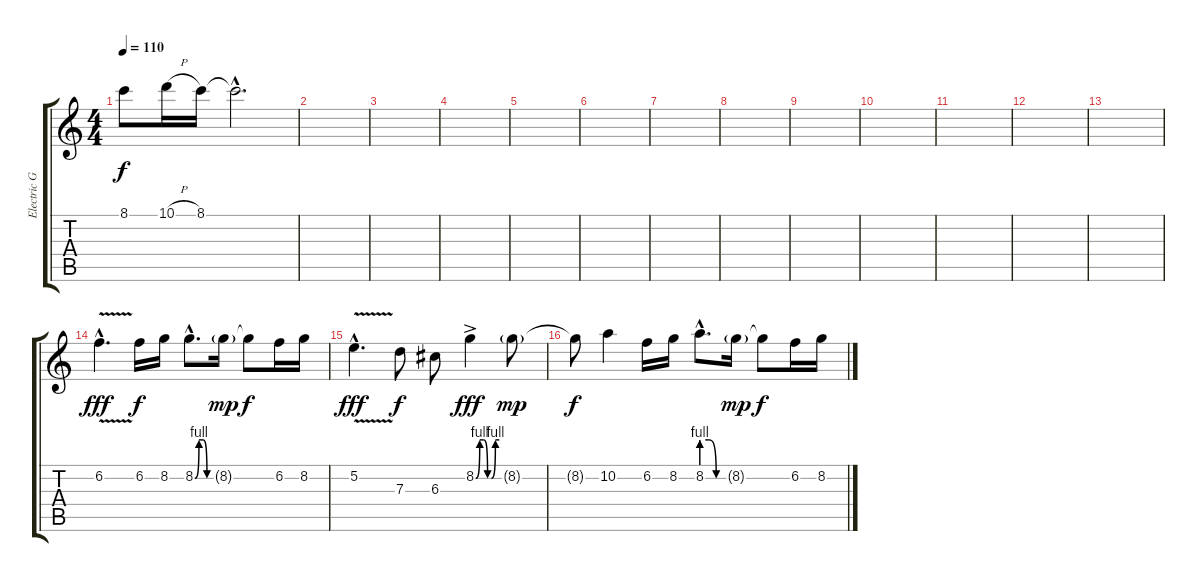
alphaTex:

\track ("Electric Guitar 1" "Electric G") {instrument distortionguitar}
\staff {score tabs}
\tuning (E4 B3 G3 D3 A2 E2) {hide}
\ts (4 4)
\tempo 110
\clef g2
\ks c
8.1.8{dy f} 10.1{h}.16 8.1.16 8.1{hac t}.2{d} |
|
|
|
|
|
|
|
|
|
|
|
|
6.2{v hac}.4{d dy fff volume 16} 6.2.16{dy f} 8.2.16 8.2{be (custom 0 0 15 4 30 4 45 0 60 0) hac}.8{d} 8.2{g}.16{dy mp} 8.2{t}.8{dy f} 6.2.16 8.2.16 |
5.2{v hac}.4{d dy fff} 7.3.8{dy f} 6.3.8 8.2{be (custom 0 0 10 4 20 4 30 0 40 0 50 4 60 4) ac}.4{dy fff} 8.2{g}.8{dy mp} |
8.2{t}.8{dy f} 10.2.4 6.2.16 8.2.16 8.2{be (custom 0 4 20 4 40 0 60 0) hac}.8{d} 8.2{g}.16{dy mp} 8.2{t}.8{dy f} 6.2.16 8.2.16
